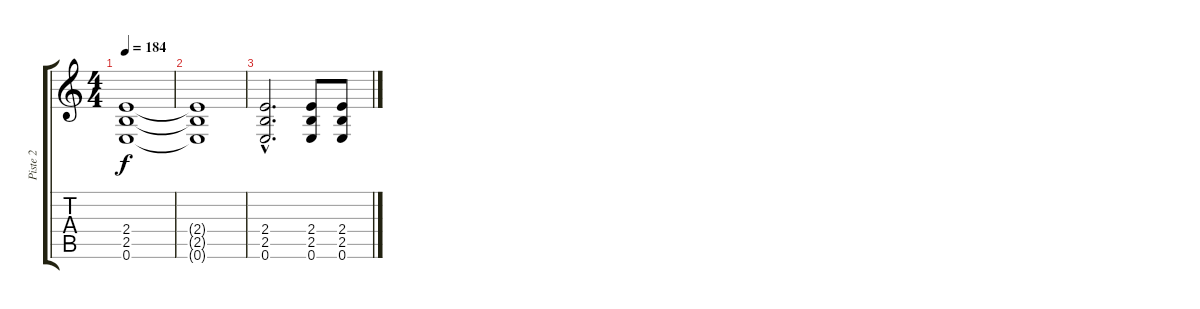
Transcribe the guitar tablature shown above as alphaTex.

\track ("Piste 2" "Piste 2") {instrument overdrivenguitar}
\staff {score tabs}
\tuning (E4 B3 G3 D3 A2 E2) {hide}
\ts (4 4)
\tempo 184
\clef g2
\ks c
(2.4{t} 2.5{t} 0.6{t}).1{dy f} |
(2.4{t} 2.5{t} 0.6{t}).1 |
(2.4{hac} 2.5{hac} 0.6{hac}).2{d} (2.4 2.5 0.6).8 (2.4 2.5 0.6).8
